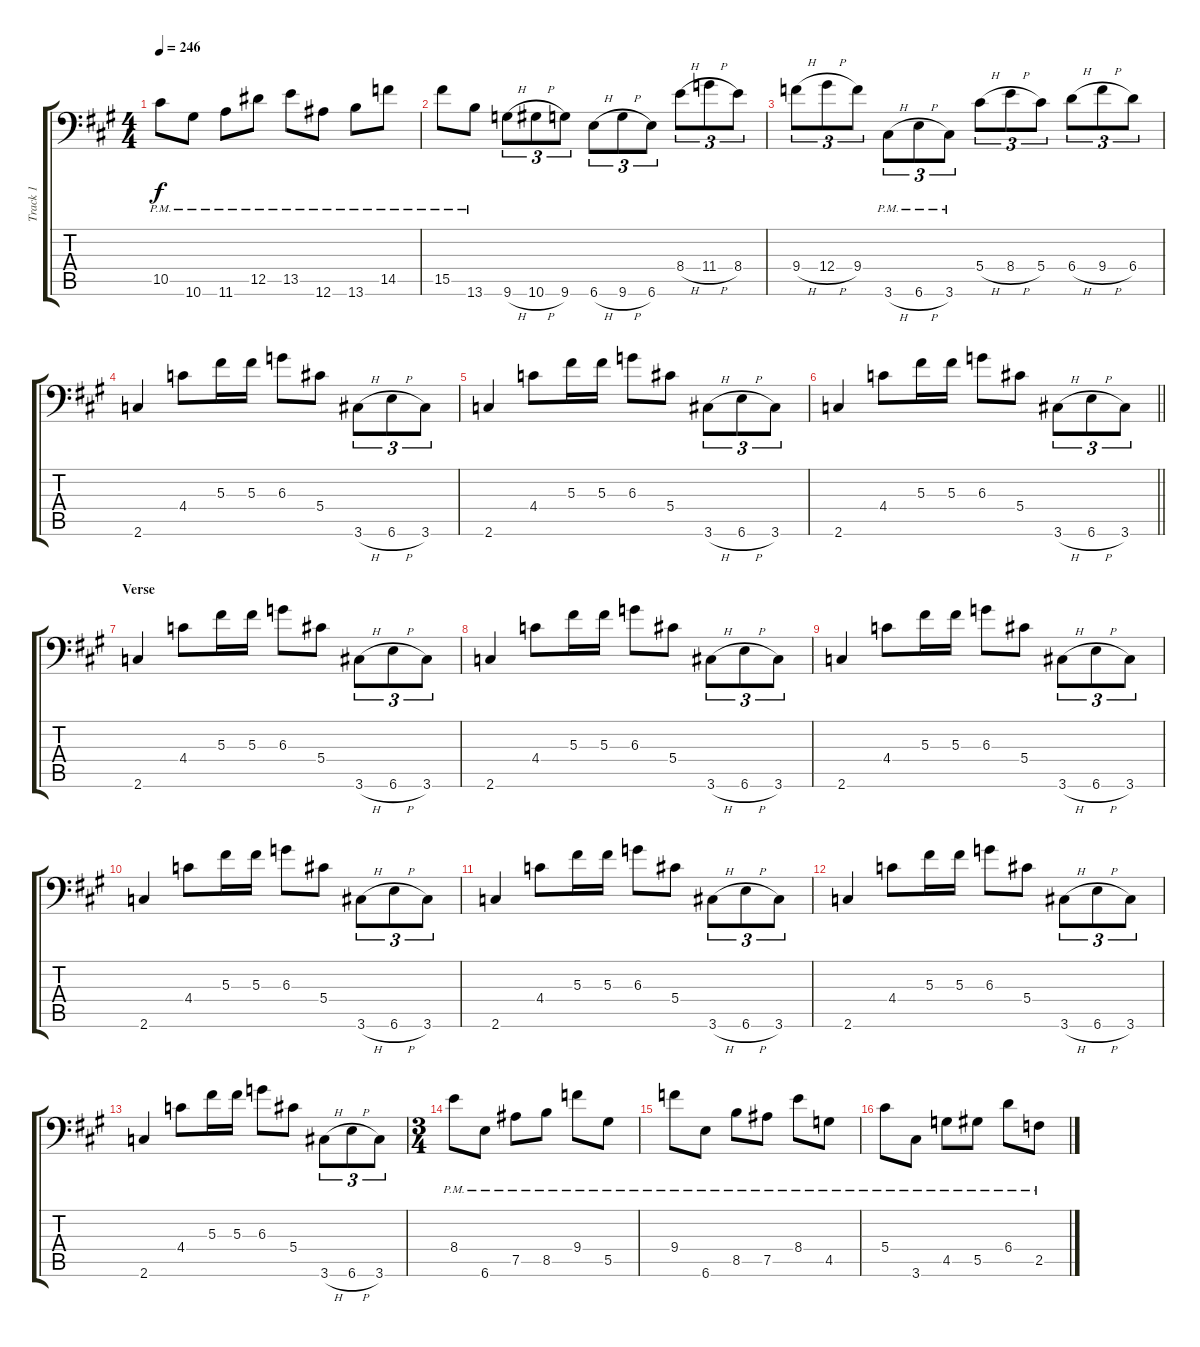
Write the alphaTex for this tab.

\track ("Track 1" "Track 1") {instrument distortionguitar}
\staff {score tabs}
\tuning (Bb3 F3 Db3 Ab2 Eb2 Bb1) {hide}
\ts (4 4)
\tempo 246
\clef f4
\ks f#minor
10.5{pm}.8{dy f} 10.6{pm}.8 11.6{pm}.8 12.5{pm}.8 13.5{pm}.8 12.6{pm}.8 13.6{pm}.8 14.5{pm}.8 |
15.5{pm}.8 13.6{pm}.8 9.6{h}.8{tu (3 2)} 10.6{h}.8{tu (3 2)} 9.6.8{tu (3 2)} 6.6{h}.8{tu (3 2)} 9.6{h}.8{tu (3 2)} 6.6.8{tu (3 2)} 8.4{h}.8{tu (3 2)} 11.4{h}.8{tu (3 2)} 8.4.8{tu (3 2)} |
9.4{h}.8{tu (3 2)} 12.4{h}.8{tu (3 2)} 9.4.8{tu (3 2)} 3.6{h pm}.8{tu (3 2)} 6.6{h pm}.8{tu (3 2)} 3.6{pm}.8{tu (3 2)} 5.4{h}.8{tu (3 2)} 8.4{h}.8{tu (3 2)} 5.4.8{tu (3 2)} 6.4{h}.8{tu (3 2)} 9.4{h}.8{tu (3 2)} 6.4.8{tu (3 2)} |
2.6.4 4.4.8 5.3.16 5.3.16 6.3.8 5.4.8 3.6{h}.8{tu (3 2)} 6.6{h}.8{tu (3 2)} 3.6.8{tu (3 2)} |
2.6.4 4.4.8 5.3.16 5.3.16 6.3.8 5.4.8 3.6{h}.8{tu (3 2)} 6.6{h}.8{tu (3 2)} 3.6.8{tu (3 2)} |
\barLineRight lightlight
2.6.4 4.4.8 5.3.16 5.3.16 6.3.8 5.4.8 3.6{h}.8{tu (3 2)} 6.6{h}.8{tu (3 2)} 3.6.8{tu (3 2)} |
\section ("" "Verse")
2.6.4 4.4.8 5.3.16 5.3.16 6.3.8 5.4.8 3.6{h}.8{tu (3 2)} 6.6{h}.8{tu (3 2)} 3.6.8{tu (3 2)} |
2.6.4 4.4.8 5.3.16 5.3.16 6.3.8 5.4.8 3.6{h}.8{tu (3 2)} 6.6{h}.8{tu (3 2)} 3.6.8{tu (3 2)} |
2.6.4 4.4.8 5.3.16 5.3.16 6.3.8 5.4.8 3.6{h}.8{tu (3 2)} 6.6{h}.8{tu (3 2)} 3.6.8{tu (3 2)} |
2.6.4 4.4.8 5.3.16 5.3.16 6.3.8 5.4.8 3.6{h}.8{tu (3 2)} 6.6{h}.8{tu (3 2)} 3.6.8{tu (3 2)} |
2.6.4 4.4.8 5.3.16 5.3.16 6.3.8 5.4.8 3.6{h}.8{tu (3 2)} 6.6{h}.8{tu (3 2)} 3.6.8{tu (3 2)} |
2.6.4 4.4.8 5.3.16 5.3.16 6.3.8 5.4.8 3.6{h}.8{tu (3 2)} 6.6{h}.8{tu (3 2)} 3.6.8{tu (3 2)} |
2.6.4 4.4.8 5.3.16 5.3.16 6.3.8 5.4.8 3.6{h}.8{tu (3 2)} 6.6{h}.8{tu (3 2)} 3.6.8{tu (3 2)} |
\ts (3 4)
8.4{pm}.8 6.6{pm}.8 7.5{pm}.8 8.5{pm}.8 9.4{pm}.8 5.5{pm}.8 |
9.4{pm}.8 6.6{pm}.8 8.5{pm}.8 7.5{pm}.8 8.4{pm}.8 4.5{pm}.8 |
5.4{pm}.8 3.6{pm}.8 4.5{pm}.8 5.5{pm}.8 6.4{pm}.8 2.5{pm}.8
